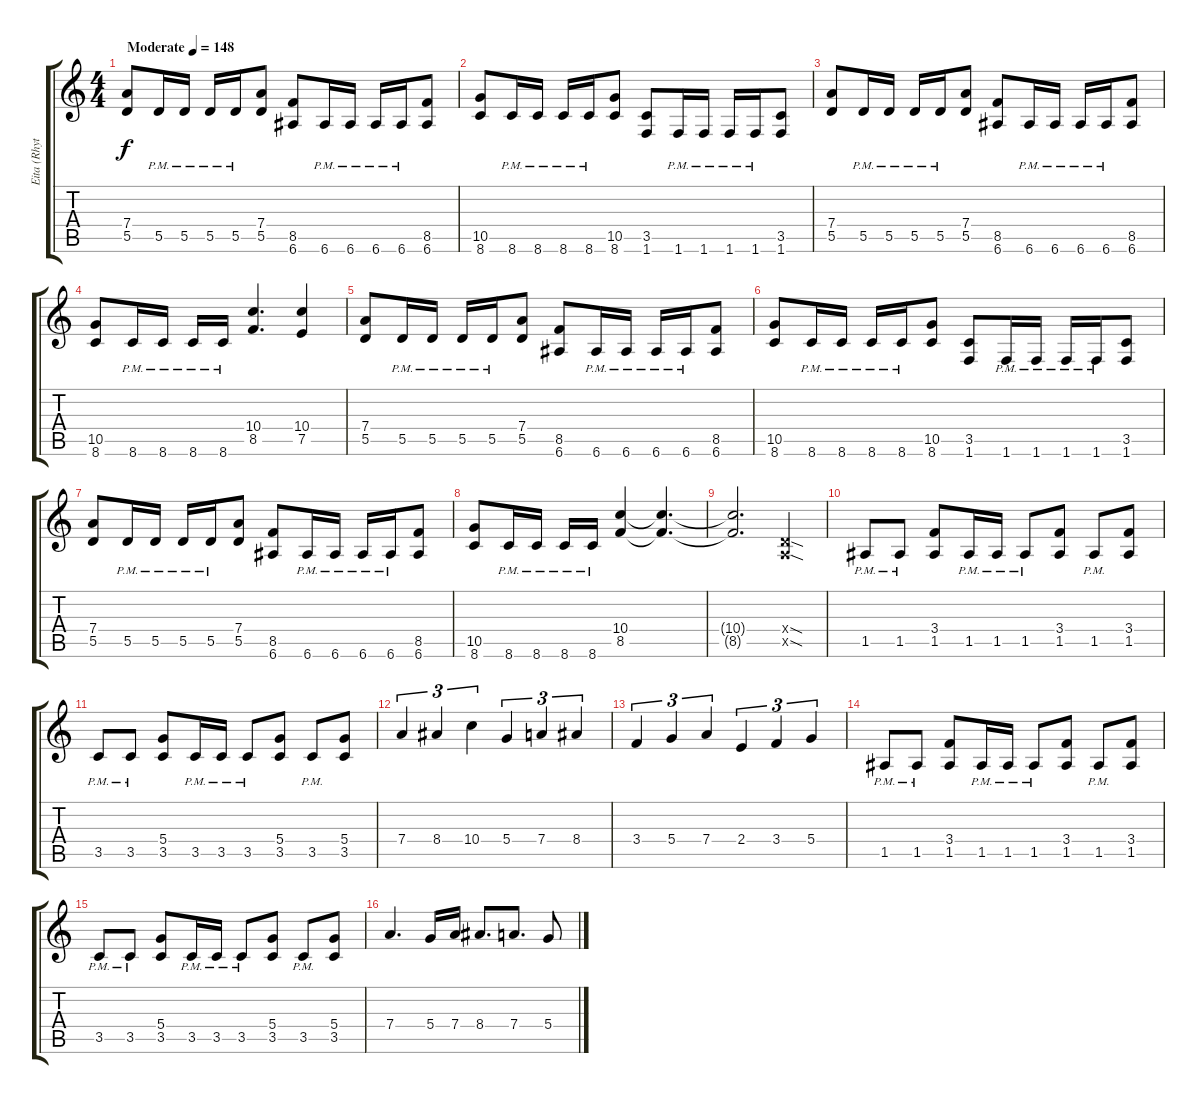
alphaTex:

\track ("Eita (Rhythm G)" "Eita (Rhyt") {instrument overdrivenguitar}
\staff {score tabs}
\tuning (E4 B3 G3 D3 A2 E2) {hide}
\ts (4 4)
\tempo (148 "Moderate")
\clef g2
\ks c
(7.4 5.5).8{dy f instrument overdrivenguitar} 5.5{pm}.16 5.5{pm}.16 5.5{pm}.16 5.5{pm}.16 (7.4 5.5).8 (8.5 6.6).8 6.6{pm}.16 6.6{pm}.16 6.6{pm}.16 6.6{pm}.16 (8.5 6.6).8 |
(10.5 8.6).8 8.6{pm}.16 8.6{pm}.16 8.6{pm}.16 8.6{pm}.16 (10.5 8.6).8 (3.5 1.6).8 1.6{pm}.16 1.6{pm}.16 1.6{pm}.16 1.6{pm}.16 (3.5 1.6).8 |
(7.4 5.5).8 5.5{pm}.16 5.5{pm}.16 5.5{pm}.16 5.5{pm}.16 (7.4 5.5).8 (8.5 6.6).8 6.6{pm}.16 6.6{pm}.16 6.6{pm}.16 6.6{pm}.16 (8.5 6.6).8 |
(10.5 8.6).8 8.6{pm}.16 8.6{pm}.16 8.6{pm}.16 8.6{pm}.16 (10.4 8.5).4{d} (10.4 7.5).4 |
(7.4 5.5).8 5.5{pm}.16 5.5{pm}.16 5.5{pm}.16 5.5{pm}.16 (7.4 5.5).8 (8.5 6.6).8 6.6{pm}.16 6.6{pm}.16 6.6{pm}.16 6.6{pm}.16 (8.5 6.6).8 |
(10.5 8.6).8 8.6{pm}.16 8.6{pm}.16 8.6{pm}.16 8.6{pm}.16 (10.5 8.6).8 (3.5 1.6).8 1.6{pm}.16 1.6{pm}.16 1.6{pm}.16 1.6{pm}.16 (3.5 1.6).8 |
(7.4 5.5).8 5.5{pm}.16 5.5{pm}.16 5.5{pm}.16 5.5{pm}.16 (7.4 5.5).8 (8.5 6.6).8 6.6{pm}.16 6.6{pm}.16 6.6{pm}.16 6.6{pm}.16 (8.5 6.6).8 |
(10.5 8.6).8 8.6{pm}.16 8.6{pm}.16 8.6{pm}.16 8.6{pm}.16 (10.4 8.5).4 (10.4{t} 8.5{t}).4{d} |
(10.4{t} 8.5{t}).2{d} (0.4{sod x} 0.5{sod x}).4 |
1.5{pm}.8 1.5{pm}.8 (3.4 1.5).8 1.5{pm}.16 1.5{pm}.16 1.5{pm}.8 (3.4 1.5).8 1.5{pm}.8 (3.4 1.5).8 |
3.5{pm}.8 3.5{pm}.8 (5.4 3.5).8 3.5{pm}.16 3.5{pm}.16 3.5{pm}.8 (5.4 3.5).8 3.5{pm}.8 (5.4 3.5).8 |
7.4.4{tu (3 2)} 8.4.4{tu (3 2)} 10.4.4{tu (3 2)} 5.4.4{tu (3 2)} 7.4.4{tu (3 2)} 8.4.4{tu (3 2)} |
3.4.4{tu (3 2)} 5.4.4{tu (3 2)} 7.4.4{tu (3 2)} 2.4.4{tu (3 2)} 3.4.4{tu (3 2)} 5.4.4{tu (3 2)} |
1.5{pm}.8 1.5{pm}.8 (3.4 1.5).8 1.5{pm}.16 1.5{pm}.16 1.5{pm}.8 (3.4 1.5).8 1.5{pm}.8 (3.4 1.5).8 |
3.5{pm}.8 3.5{pm}.8 (5.4 3.5).8 3.5{pm}.16 3.5{pm}.16 3.5{pm}.8 (5.4 3.5).8 3.5{pm}.8 (5.4 3.5).8 |
7.4.4{d} 5.4.16 7.4.16 8.4.8{d} 7.4.8{d} 5.4.8
